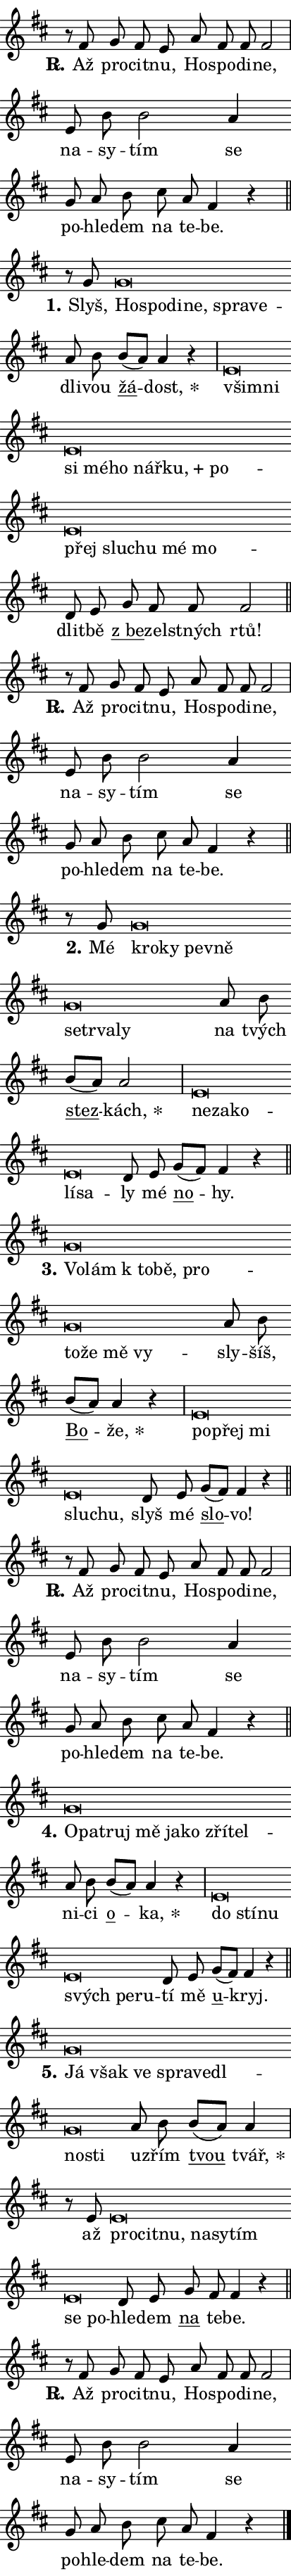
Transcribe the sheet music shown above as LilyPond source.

\version "2.22.1"
\header { tagline = "" }
\paper {
  indent = 0\cm
  top-margin = 0\cm
  right-margin = 0\cm
  bottom-margin = 0\cm
  left-margin = 0\cm
  paper-width = 7\cm
  page-breaking = #ly:one-page-breaking
  system-system-spacing.basic-distance = #11
  score-system-spacing.basic-distance = #11
  ragged-last = ##f
}


%% Author: Thomas Morley
%% https://lists.gnu.org/archive/html/lilypond-user/2020-05/msg00002.html
#(define (line-position grob)
"Returns position of @var[grob} in current system:
   @code{'start}, if at first time-step
   @code{'end}, if at last time-step
   @code{'middle} otherwise
"
  (let* ((col (ly:item-get-column grob))
         (ln (ly:grob-object col 'left-neighbor))
         (rn (ly:grob-object col 'right-neighbor))
         (col-to-check-left (if (ly:grob? ln) ln col))
         (col-to-check-right (if (ly:grob? rn) rn col))
         (break-dir-left
           (and
             (ly:grob-property col-to-check-left 'non-musical #f)
             (ly:item-break-dir col-to-check-left)))
         (break-dir-right
           (and
             (ly:grob-property col-to-check-right 'non-musical #f)
             (ly:item-break-dir col-to-check-right))))
        (cond ((eqv? 1 break-dir-left) 'start)
              ((eqv? -1 break-dir-right) 'end)
              (else 'middle))))

#(define (tranparent-at-line-position vctor)
  (lambda (grob)
  "Relying on @code{line-position} select the relevant enry from @var{vctor}.
Used to determine transparency,"
    (case (line-position grob)
      ((end) (not (vector-ref vctor 0)))
      ((middle) (not (vector-ref vctor 1)))
      ((start) (not (vector-ref vctor 2))))))

noteHeadBreakVisibility =
#(define-music-function (break-visibility)(vector?)
"Makes @code{NoteHead}s transparent relying on @var{break-visibility}"
#{
  \override NoteHead.transparent =
    #(tranparent-at-line-position break-visibility)
#})

#(define delete-ledgers-for-transparent-note-heads
  (lambda (grob)
    "Reads whether a @code{NoteHead} is transparent.
If so this @code{NoteHead} is removed from @code{'note-heads} from
@var{grob}, which is supposed to be @code{LedgerLineSpanner}.
As a result ledgers are not printed for this @code{NoteHead}"
    (let* ((nhds-array (ly:grob-object grob 'note-heads))
           (nhds-list
             (if (ly:grob-array? nhds-array)
                 (ly:grob-array->list nhds-array)
                 '()))
           ;; Relies on the transparent-property being done before
           ;; Staff.LedgerLineSpanner.after-line-breaking is executed.
           ;; This is fragile ...
           (to-keep
             (remove
               (lambda (nhd)
                 (ly:grob-property nhd 'transparent #f))
               nhds-list)))
      ;; TODO find a better method to iterate over grob-arrays, similiar
      ;; to filter/remove etc for lists
      ;; For now rebuilt from scratch
      (set! (ly:grob-object grob 'note-heads)  '())
      (for-each
        (lambda (nhd)
          (ly:pointer-group-interface::add-grob grob 'note-heads nhd))
        to-keep))))

hideNotes = {
  \noteHeadBreakVisibility #begin-of-line-visible
}
unHideNotes = {
  \noteHeadBreakVisibility #all-visible
}

% work-around for resetting accidentals
% https://lilypond.org/doc/v2.23/Documentation/notation/displaying-rhythms#unmetered-music
cadenzaMeasure = {
  \cadenzaOff
  \partial 1024 s1024
  \cadenzaOn
}

#(define-markup-command (accent layout props text) (markup?)
  "Underline accented syllable"
  (interpret-markup layout props
    #{\markup \override #'(offset . 4.3) \underline { #text }#}))

responsum = \markup \concat {
  "R" \hspace #-1.05 \path #0.1 #'((moveto 0 0.07) (lineto 0.9 0.8)) \hspace #0.05 "."
}

\layout {
    \context {
        \Staff
        \remove "Time_signature_engraver"
        \override LedgerLineSpanner.after-line-breaking = #delete-ledgers-for-transparent-note-heads
    }
    \context {
        \Voice {
            \override NoteHead.output-attributes = #'((class . "notehead"))
            \override Hairpin.height = #0.55
        }
    }
    \context {
        \Lyrics {
            \override StanzaNumber.output-attributes = #'((class . "stanzanumber"))
            \override LyricSpace.minimum-distance = #0.9
            \override LyricText.font-name = #"TeX Gyre Schola"
            \override LyricText.font-size = 1
            \override StanzaNumber.font-name = #"TeX Gyre Schola Bold"
            \override StanzaNumber.font-size = 1
        }
    }
}

% magnetic-lyrics.ily
%
%   written by
%     Jean Abou Samra <jean@abou-samra.fr>
%     Werner Lemberg <wl@gnu.org>
%
%   adapted by
%     Jiri Hon <jiri.hon@gmail.com>
%
% Version 2022-Apr-15

% https://www.mail-archive.com/lilypond-user@gnu.org/msg149350.html

#(define (Left_hyphen_pointer_engraver context)
   "Collect syllable-hyphen-syllable occurrences in lyrics and store
them in properties.  This engraver only looks to the left.  For
example, if the lyrics input is @code{foo -- bar}, it does the
following.

@itemize @bullet
@item
Set the @code{text} property of the @code{LyricHyphen} grob between
@q{foo} and @q{bar} to @code{foo}.

@item
Set the @code{left-hyphen} property of the @code{LyricText} grob with
text @q{foo} to the @code{LyricHyphen} grob between @q{foo} and
@q{bar}.
@end itemize

Use this auxiliary engraver in combination with the
@code{lyric-@/text::@/apply-@/magnetic-@/offset!} hook."
   (let ((hyphen #f)
         (text #f))
     (make-engraver
      (acknowledgers
       ((lyric-syllable-interface engraver grob source-engraver)
        (set! text grob)))
      (end-acknowledgers
       ((lyric-hyphen-interface engraver grob source-engraver)
        ;(when (not (grob::has-interface grob 'lyric-space-interface))
          (set! hyphen grob)));)
      ((stop-translation-timestep engraver)
       (when (and text hyphen)
         (ly:grob-set-object! text 'left-hyphen hyphen))
       (set! text #f)
       (set! hyphen #f)))))

#(define (lyric-text::apply-magnetic-offset! grob)
   "If the space between two syllables is less than the value in
property @code{LyricText@/.details@/.squash-threshold}, move the right
syllable to the left so that it gets concatenated with the left
syllable.

Use this function as a hook for
@code{LyricText@/.after-@/line-@/breaking} if the
@code{Left_@/hyphen_@/pointer_@/engraver} is active."
   (let ((hyphen (ly:grob-object grob 'left-hyphen #f)))
     (when hyphen
       (let ((left-text (ly:spanner-bound hyphen LEFT)))
         (when (grob::has-interface left-text 'lyric-syllable-interface)
           (let* ((common (ly:grob-common-refpoint grob left-text X))
                  (this-x-ext (ly:grob-extent grob common X))
                  (left-x-ext
                   (begin
                     ;; Trigger magnetism for left-text.
                     (ly:grob-property left-text 'after-line-breaking)
                     (ly:grob-extent left-text common X)))
                  ;; `delta` is the gap width between two syllables.
                  (delta (- (interval-start this-x-ext)
                            (interval-end left-x-ext)))
                  (details (ly:grob-property grob 'details))
                  (threshold (assoc-get 'squash-threshold details 0.2)))
             (when (< delta threshold)
               (let* (;; We have to manipulate the input text so that
                      ;; ligatures crossing syllable boundaries are not
                      ;; disabled.  For languages based on the Latin
                      ;; script this is essentially a beautification.
                      ;; However, for non-Western scripts it can be a
                      ;; necessity.
                      (lt (ly:grob-property left-text 'text))
                      (rt (ly:grob-property grob 'text))
                      (is-space (grob::has-interface hyphen 'lyric-space-interface))
                      (space (if is-space " " ""))
                      (space-markup (grob-interpret-markup grob " "))
                      (space-size (interval-length (ly:stencil-extent space-markup X)))
                      (extra-delta (if is-space space-size 0))
                      ;; Append new syllable.
                      (ltrt-space (if (and (string? lt) (string? rt))
                                (string-append lt space rt)
                                (make-concat-markup (list lt space rt))))
                      ;; Right-align `ltrt` to the right side.
                      (ltrt-space-markup (grob-interpret-markup
                               grob
                               (make-translate-markup
                                (cons (interval-length this-x-ext) 0)
                                (make-right-align-markup ltrt-space)))))
                 (begin
                   ;; Don't print `left-text`.
                   (ly:grob-set-property! left-text 'stencil #f)
                   ;; Set text and stencil (which holds all collected
                   ;; syllables so far) and shift it to the left.
                   (ly:grob-set-property! grob 'text ltrt-space)
                   (ly:grob-set-property! grob 'stencil ltrt-space-markup)
                   (ly:grob-translate-axis! grob (- (- delta extra-delta)) X))))))))))


#(define (lyric-hyphen::displace-bounds-first grob)
   ;; Make very sure this callback isn't triggered too early.
   (let ((left (ly:spanner-bound grob LEFT))
         (right (ly:spanner-bound grob RIGHT)))
     (ly:grob-property left 'after-line-breaking)
     (ly:grob-property right 'after-line-breaking)
     (ly:lyric-hyphen::print grob)))

squashThreshold = #0.4

\layout {
  \context {
    \Lyrics
    \consists #Left_hyphen_pointer_engraver
    \override LyricText.after-line-breaking =
      #lyric-text::apply-magnetic-offset!
    \override LyricHyphen.stencil = #lyric-hyphen::displace-bounds-first
    \override LyricText.details.squash-threshold = \squashThreshold
    \override LyricHyphen.minimum-distance = 0
    \override LyricHyphen.minimum-length = \squashThreshold
  }
}

squash = \override LyricText.details.squash-threshold = 9999
unSquash = \override LyricText.details.squash-threshold = \squashThreshold

left = \override LyricText.self-alignment-X = #LEFT
unLeft = \revert LyricText.self-alignment-X

starOffset = #(lambda (grob) 
                (let ((x_offset (ly:self-alignment-interface::aligned-on-x-parent grob)))
                  (if (= x_offset 0) 0 (+ x_offset 1.2))))

star = #(define-music-function (syllable)(string?)
"Append star separator at the end of a syllable"
#{
  \once \override LyricText.X-offset = #starOffset
  \lyricmode { \markup {
    #syllable
    \override #'((font-name . "TeX Gyre Schola Bold")) \hspace #0.2 \lower #0.65 \larger "*"
  } }
#})

starAccent = #(define-music-function (syllable)(string?)
"Append star separator at the end of a syllable and make accent"
#{
  \once \override LyricText.X-offset = #starOffset
  \lyricmode { \markup {
    \accent #syllable
    \override #'((font-name . "TeX Gyre Schola Bold")) \hspace #0.2 \lower #0.65 \larger "*"
  } }
#})

breath = #(define-music-function (syllable)(string?)
"Append breathing indicator at the end of a syllable"
#{
  \lyricmode { \markup { #syllable "+" } }
#})

optionalBreath = #(define-music-function (syllable)(string?)
"Append optional breathing indicator at the end of a syllable"
#{
  \lyricmode { \markup { #syllable "(+)" } }
#})


\score {
    <<
        \new Voice = "melody" { \cadenzaOn \key d \major \relative { r8 fis' g fis e a fis fis fis2 \cadenzaMeasure \bar "|" e8 b' b2 a4 \bar "" g8 a b cis a fis4 r \cadenzaMeasure \bar "||" \break }
\relative { r8 g'8 g\breve*1/16 \hideNotes \breve*1/16 \bar "" \breve*1/16 \bar "" \breve*1/16 \bar "" \breve*1/16 \breve*1/16 \bar "" \unHideNotes a8 b \bar "" b[( a)] a4 r \cadenzaMeasure \bar "|" e\breve*1/16 \hideNotes \breve*1/16 \bar "" \breve*1/16 \bar "" \breve*1/16 \bar "" \breve*1/16 \bar "" \breve*1/16 \bar "" \breve*1/16 \bar "" \breve*1/16 \bar "" \breve*1/16 \bar "" \breve*1/16 \bar "" \breve*1/16 \bar "" \breve*1/16 \breve*1/16 \bar "" \unHideNotes d8 e \bar "" g fis fis fis2 \cadenzaMeasure \bar "||" \break }
\relative { r8 fis' g fis e a fis fis fis2 \cadenzaMeasure \bar "|" e8 b' b2 a4 \bar "" g8 a b cis a fis4 r \cadenzaMeasure \bar "||" \break }
\relative { r8 g'8 g\breve*1/16 \hideNotes \breve*1/16 \bar "" \breve*1/16 \bar "" \breve*1/16 \bar "" \breve*1/16 \bar "" \breve*1/16 \bar "" \breve*1/16 \breve*1/16 \bar "" \unHideNotes a8 b \bar "" b[( a)] a2 \cadenzaMeasure \bar "|" e\breve*1/16 \hideNotes \breve*1/16 \bar "" \breve*1/16 \bar "" \breve*1/16 \breve*1/16 \bar "" \unHideNotes d8 e \bar "" g[( fis)] fis4 r \cadenzaMeasure \bar "||" \break }
\relative { g'\breve*1/16 \hideNotes \breve*1/16 \bar "" \breve*1/16 \bar "" \breve*1/16 \bar "" \breve*1/16 \bar "" \breve*1/16 \bar "" \breve*1/16 \bar "" \breve*1/16 \breve*1/16 \bar "" \unHideNotes a8 b \bar "" b[( a)] a4 r \cadenzaMeasure \bar "|" e\breve*1/16 \hideNotes \breve*1/16 \bar "" \breve*1/16 \bar "" \breve*1/16 \breve*1/16 \bar "" \unHideNotes d8 e \bar "" g[( fis)] fis4 r \cadenzaMeasure \bar "||" \break }
\relative { r8 fis' g fis e a fis fis fis2 \cadenzaMeasure \bar "|" e8 b' b2 a4 \bar "" g8 a b cis a fis4 r \cadenzaMeasure \bar "||" \break }
\relative { g'\breve*1/16 \hideNotes \breve*1/16 \bar "" \breve*1/16 \bar "" \breve*1/16 \bar "" \breve*1/16 \bar "" \breve*1/16 \bar "" \breve*1/16 \breve*1/16 \bar "" \unHideNotes a8 b \bar "" b[( a)] a4 r \cadenzaMeasure \bar "|" e\breve*1/16 \hideNotes \breve*1/16 \bar "" \breve*1/16 \bar "" \breve*1/16 \bar "" \breve*1/16 \breve*1/16 \bar "" \unHideNotes d8 e \bar "" g[( fis)] fis4 r \cadenzaMeasure \bar "||" \break }
\relative { g'\breve*1/16 \hideNotes \breve*1/16 \bar "" \breve*1/16 \bar "" \breve*1/16 \bar "" \breve*1/16 \bar "" \breve*1/16 \bar "" \breve*1/16 \breve*1/16 \bar "" \unHideNotes a8 b \bar "" b[( a)] a4 \cadenzaMeasure \bar "|" r8 e8 e\breve*1/16 \hideNotes \breve*1/16 \bar "" \breve*1/16 \bar "" \breve*1/16 \bar "" \breve*1/16 \bar "" \breve*1/16 \bar "" \breve*1/16 \breve*1/16 \bar "" \unHideNotes d8 e \bar "" g fis fis4 r \cadenzaMeasure \bar "||" \break }
\relative { r8 fis' g fis e a fis fis fis2 \cadenzaMeasure \bar "|" e8 b' b2 a4 \bar "" g8 a b cis a fis4 r \cadenzaMeasure \bar "||" \break } \bar "|." }
        \new Lyrics \lyricsto "melody" { \lyricmode { \set stanza = \responsum
Až pro -- cit -- nu, Ho -- spo -- di -- ne, na -- sy -- tím se po -- hle -- dem na te -- be.
\set stanza = "1."
Slyš, \left Ho -- \squash spo -- di -- ne, spra -- ve -- \unLeft \unSquash dli -- vou \markup \accent žá -- \star dost, \left všim -- \squash ni si mé -- ho nář -- \breath "ku," po -- přej slu -- chu mé mo -- \unLeft \unSquash dlit -- bě \markup \accent "z be" -- ze -- lstných rtů!
\set stanza = \responsum
Až pro -- cit -- nu, Ho -- spo -- di -- ne, na -- sy -- tím se po -- hle -- dem na te -- be.
\set stanza = "2."
Mé \left kro -- \squash ky pev -- ně se -- tr -- va -- ly \unLeft \unSquash na tvých \markup \accent stez -- \star kách, \left ne -- \squash za -- ko -- lí -- sa -- \unLeft \unSquash ly mé \markup \accent no -- hy.
\set stanza = "3."
\left Vo -- \squash lám "k to" -- bě, pro -- to -- že mě vy -- \unLeft \unSquash sly -- šíš, \markup \accent Bo -- \star že, \left po -- \squash přej mi slu -- chu, \unLeft \unSquash slyš mé \markup \accent slo -- vo!
\set stanza = \responsum
Až pro -- cit -- nu, Ho -- spo -- di -- ne, na -- sy -- tím se po -- hle -- dem na te -- be.
\set stanza = "4."
\left O -- \squash pa -- truj mě ja -- ko zří -- tel -- \unLeft \unSquash ni -- ci \markup \accent o -- \star ka, \left do \squash stí -- nu svých pe -- ru -- \unLeft \unSquash tí mě \markup \accent u -- kryj.
\set stanza = "5."
\left Já \squash však ve spra -- ve -- dl -- no -- sti \unLeft \unSquash u -- zřím \markup \accent tvou \star tvář, až \left pro -- \squash cit -- nu, na -- sy -- tím se po -- \unLeft \unSquash hle -- dem \markup \accent na te -- be.
\set stanza = \responsum
Až pro -- cit -- nu, Ho -- spo -- di -- ne, na -- sy -- tím se po -- hle -- dem na te -- be. } }
    >>
    \layout {}
}
